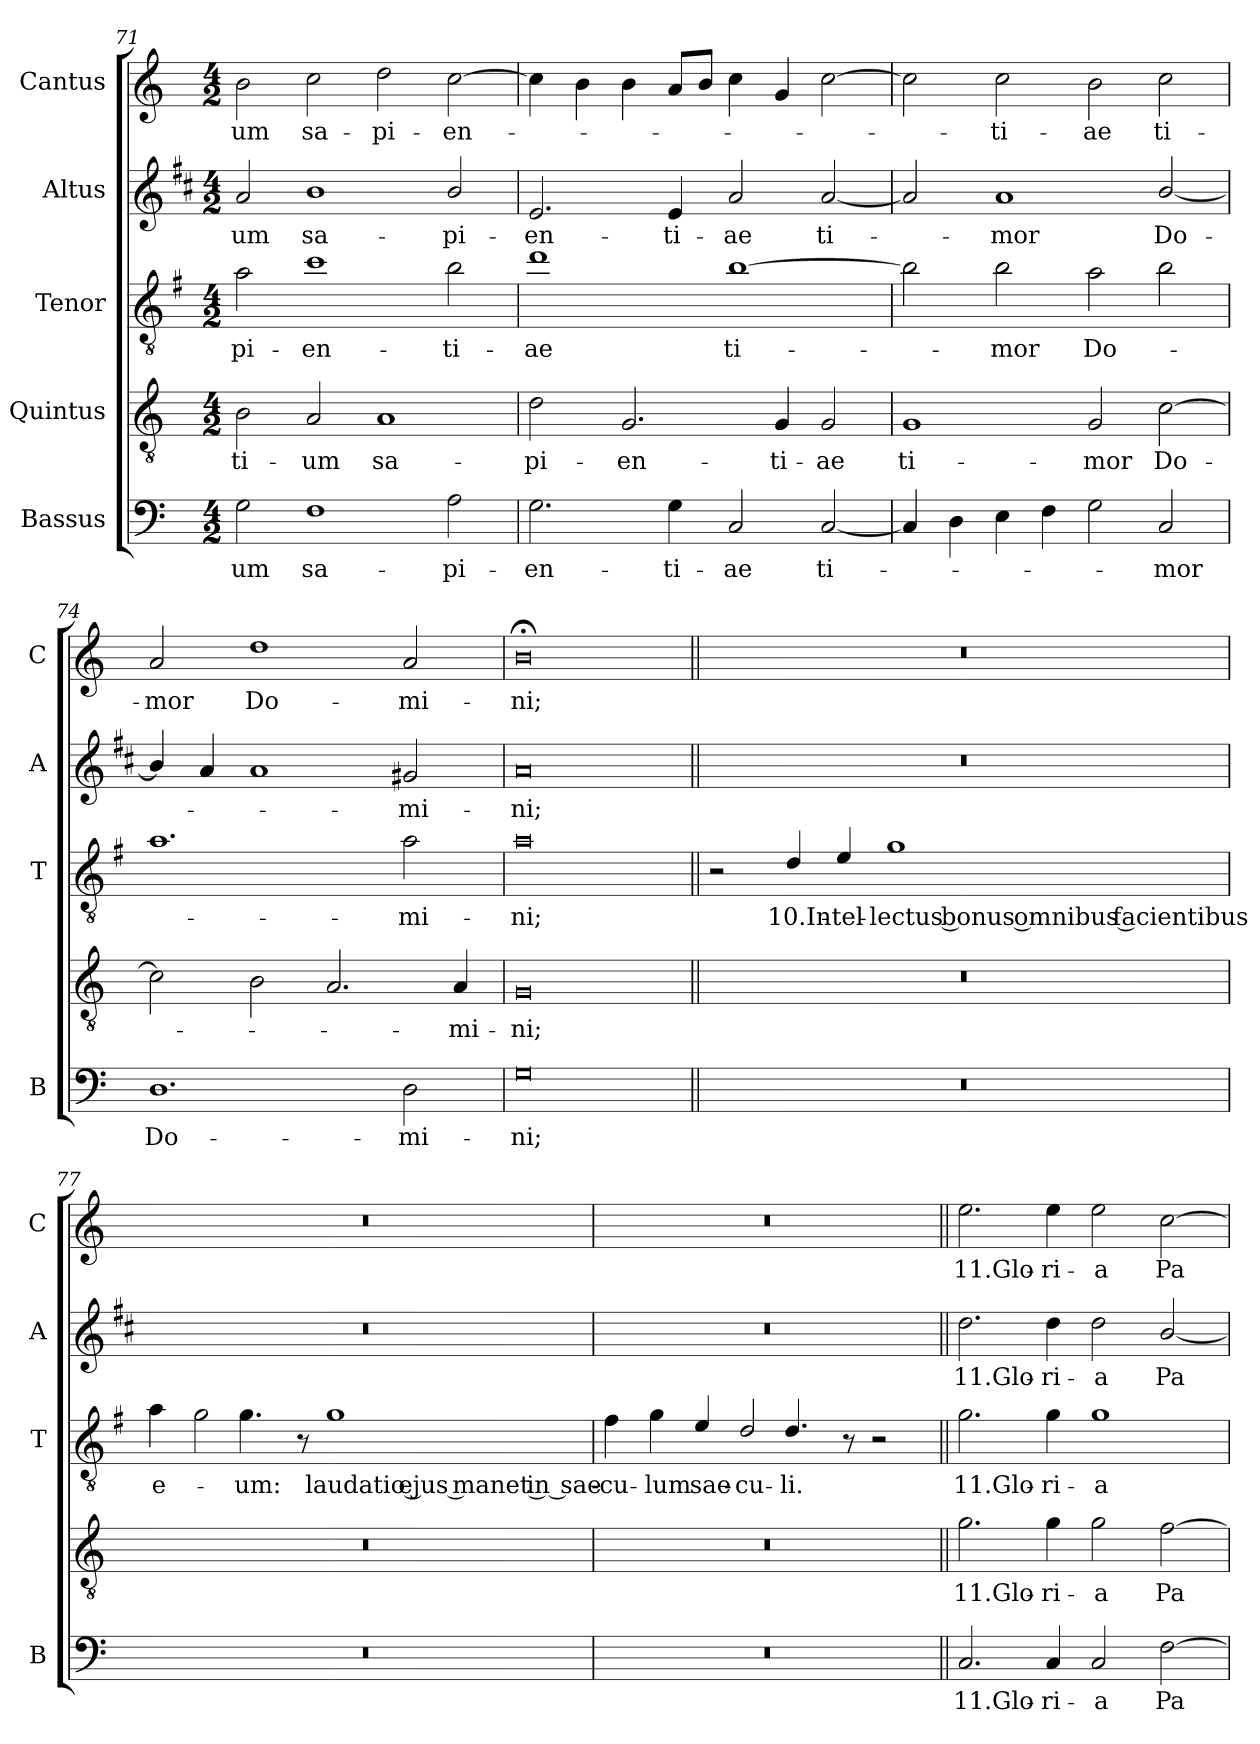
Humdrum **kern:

**kern	**text	**kern	**text	**kern	**text	**kern	**text	**kern	**text
*part5	*part5	*part4	*part4	*part3	*part3	*part2	*part2	*part1	*part1
*staff5	*staff5	*staff4	*staff4	*staff3	*staff3	*staff2	*staff2	*staff1	*staff1
*I"Bassus	*	*I"Quintus	*	*I"Tenor	*	*I"Altus	*	*I"Cantus	*
*I'B	*	*	*	*I'T	*	*I'A	*	*I'C	*
*clefF4	*	*clefGv2	*	*clefGv2	*	*clefG2	*	*clefG2	*
*	*	*	*	*ITrd4c7	*	*ITrd1c2	*	*	*
*k[]	*	*k[]	*	*k[]	*	*k[]	*	*k[]	*
*C:	*	*C:	*	*C:	*	*C:	*	*C:	*
*M4/2	*	*M4/2	*	*M4/2	*	*M4/2	*	*M4/2	*
=71	=71	=71	=71	=71	=71	=71	=71	=71	=71
!	!LO:LY:b	!	!LO:LY:b	!	!LO:LY:b	!	!LO:LY:b	!	!LO:LY:b
2G\	-um	2B\	-ti-	2d\	-pi-	2g/	-um	2b\	-um
!	!LO:LY:b	!	!LO:LY:b	!	!LO:LY:b	!	!LO:LY:b	!	!LO:LY:b
1F	sa-	2A/	-um	1f	-en-	1a	sa-	2cc\	sa-
!	!	!	!LO:LY:b	!	!	!	!	!	!LO:LY:b
.	.	1A	sa-	.	.	.	.	2dd\	-pi-
!	!LO:LY:b	!	!	!	!LO:LY:b	!	!LO:LY:b	!	!LO:LY:b
2A\	-pi-	.	.	2e\	-ti-	2a/	-pi-	[2cc\	-en-
=72	=72	=72	=72	=72	=72	=72	=72	=72	=72
!	!LO:LY:b	!	!LO:LY:b	!	!LO:LY:b	!	!LO:LY:b	!	!
2.G\	-en-	2d\	-pi-	1g	-ae	2.d/	-en-	4cc\]	.
.	.	.	.	.	.	.	.	4b\	.
!	!	!	!LO:LY:b	!	!	!	!	!	!
.	.	2.G/	-en-	.	.	.	.	4b\	.
!	!LO:LY:b	!	!	!	!	!	!LO:LY:b	!	!
4G\	-ti-	.	.	.	.	4d/	-ti-	8a/L	.
.	.	.	.	.	.	.	.	8b/J	.
!	!LO:LY:b	!	!	!	!LO:LY:b	!	!LO:LY:b	!	!
2C/	-ae	.	.	[1e	ti-	2g/	-ae	4cc\	.
!	!	!	!LO:LY:b	!	!	!	!	!	!
.	.	4G/	-ti-	.	.	.	.	4g/	.
!	!LO:LY:b	!	!LO:LY:b	!	!	!	!LO:LY:b	!	!
[2C/	ti-	2G/	-ae	.	.	[2g/	ti-	[2cc\	.
=73	=73	=73	=73	=73	=73	=73	=73	=73	=73
!	!	!	!LO:LY:b	!	!	!	!	!	!
4C/]	.	1G	ti-	2e\]	.	2g/]	.	2cc\]	.
4D\	.	.	.	.	.	.	.	.	.
!	!	!	!	!	!LO:LY:b	!	!LO:LY:b	!	!LO:LY:b
4E\	.	.	.	2e\	-mor	1g	-mor	2cc\	-ti-
4F\	.	.	.	.	.	.	.	.	.
!	!	!	!LO:LY:b	!	!LO:LY:b	!	!	!	!LO:LY:b
2G\	.	2G/	-mor	2d\	Do-	.	.	2b\	-ae
!	!LO:LY:b	!	!LO:LY:b	!	!	!	!LO:LY:b	!	!LO:LY:b
2C/	-mor	[2c\	Do-	2e\	.	[2a/	Do-	2cc\	ti-
=74	=74	=74	=74	=74	=74	=74	=74	=74	=74
!	!LO:LY:b	!	!	!	!	!	!	!	!LO:LY:b
1.D	Do-	2c\]	.	1.d	.	4a/]	.	2a/	-mor
.	.	.	.	.	.	4g/	.	.	.
!	!	!	!	!	!	!	!	!	!LO:LY:b
.	.	2B\	.	.	.	1g	.	1dd	Do-
.	.	2.A/	.	.	.	.	.	.	.
!	!LO:LY:b	!	!	!	!LO:LY:b	!	!LO:LY:b	!	!LO:LY:b
2D\	-mi-	.	.	2d\	-mi-	2f#X/	-mi-	2a/	-mi-
!	!	!	!LO:LY:b	!	!	!	!	!	!
.	.	4A/	-mi-	.	.	.	.	.	.
=75	=75	=75	=75	=75	=75	=75	=75	=75	=75
!	!LO:LY:b	!	!LO:LY:b	!	!LO:LY:b	!	!LO:LY:b	!	!LO:LY:b
0G	-ni;	0G	-ni;	0d	-ni;	0g	-ni;	0b;<	-ni;
!!LO:LB:g=z
=76||	=76||	=76||	=76||	=76||	=76||	=76||	=76||	=76||	=76||
0r	.	0r	.	2r	.	0r	.	0r	.
!	!	!	!	!	!LO:LY:b	!	!	!	!
.	.	.	.	4G/	10.In-	.	.	.	.
!	!	!	!	!	!LO:LY:b	!	!	!	!
.	.	.	.	4A/	-tel-	.	.	.	.
!	!	!	!	!	!LO:LY:b	!	!	!	!
.	.	.	.	1c	-lectus bonus omnibus facientibus	.	.	.	.
=77	=77	=77	=77	=77	=77	=77	=77	=77	=77
!	!	!	!	!	!LO:LY:b	!	!	!	!
0r	.	0r	.	4d\	e-	0r	.	0r	.
!	!	!	!	!LO:N:head=open	!	!	!	!	!
.	.	.	.	4c\	.	.	.	.	.
!	!	!	!	!	!LO:LY:b	!	!	!	!
.	.	.	.	4.c\	-um:	.	.	.	.
.	.	.	.	8r	.	.	.	.	.
!	!	!	!	!	!LO:LY:b	!	!	!	!
.	.	.	.	1c	laudatio ejus manet in sae-	.	.	.	.
=78	=78	=78	=78	=78	=78	=78	=78	=78	=78
!	!	!	!	!	!LO:LY:b	!	!	!	!
0r	.	0r	.	4B\	-cu-	0r	.	0r	.
!	!	!	!	!	!LO:LY:b	!	!	!	!
.	.	.	.	4c\	-lum	.	.	.	.
!	!	!	!	!	!LO:LY:b	!	!	!	!
.	.	.	.	4A/	sae-	.	.	.	.
!	!	!	!	!LO:N:head=open	!LO:LY:b	!	!	!	!
.	.	.	.	4G/	-cu-	.	.	.	.
!	!	!	!	!	!LO:LY:b	!	!	!	!
.	.	.	.	4.G/	-li.	.	.	.	.
.	.	.	.	8r	.	.	.	.	.
.	.	.	.	2r	.	.	.	.	.
!!LO:PB:g=z
=79||	=79||	=79||	=79||	=79||	=79||	=79||	=79||	=79||	=79||
!	!LO:LY:b	!	!LO:LY:b	!	!LO:LY:b	!	!LO:LY:b	!	!LO:LY:b
2.C/	11.Glo-	2.g\	11.Glo-	2.c\	11.Glo-	2.cc\	11.Glo-	2.ee\	11.Glo-
!	!LO:LY:b	!	!LO:LY:b	!	!LO:LY:b	!	!LO:LY:b	!	!LO:LY:b
4C/	-ri-	4g\	-ri-	4c\	-ri-	4cc\	-ri-	4ee\	-ri-
!	!LO:LY:b	!	!LO:LY:b	!	!LO:LY:b	!	!LO:LY:b	!	!LO:LY:b
2C/	-a	2g\	-a	1c	-a	2cc\	-a	2ee\	-a
!	!LO:LY:b	!	!LO:LY:b	!	!	!	!LO:LY:b	!	!LO:LY:b
[2F\	Pa-	[2f\	Pa-	.	.	[2a/	Pa-	[2cc\	Pa-
=	=	=	=	=	=	=	=	=	=
*-	*-	*-	*-	*-	*-	*-	*-	*-	*-
